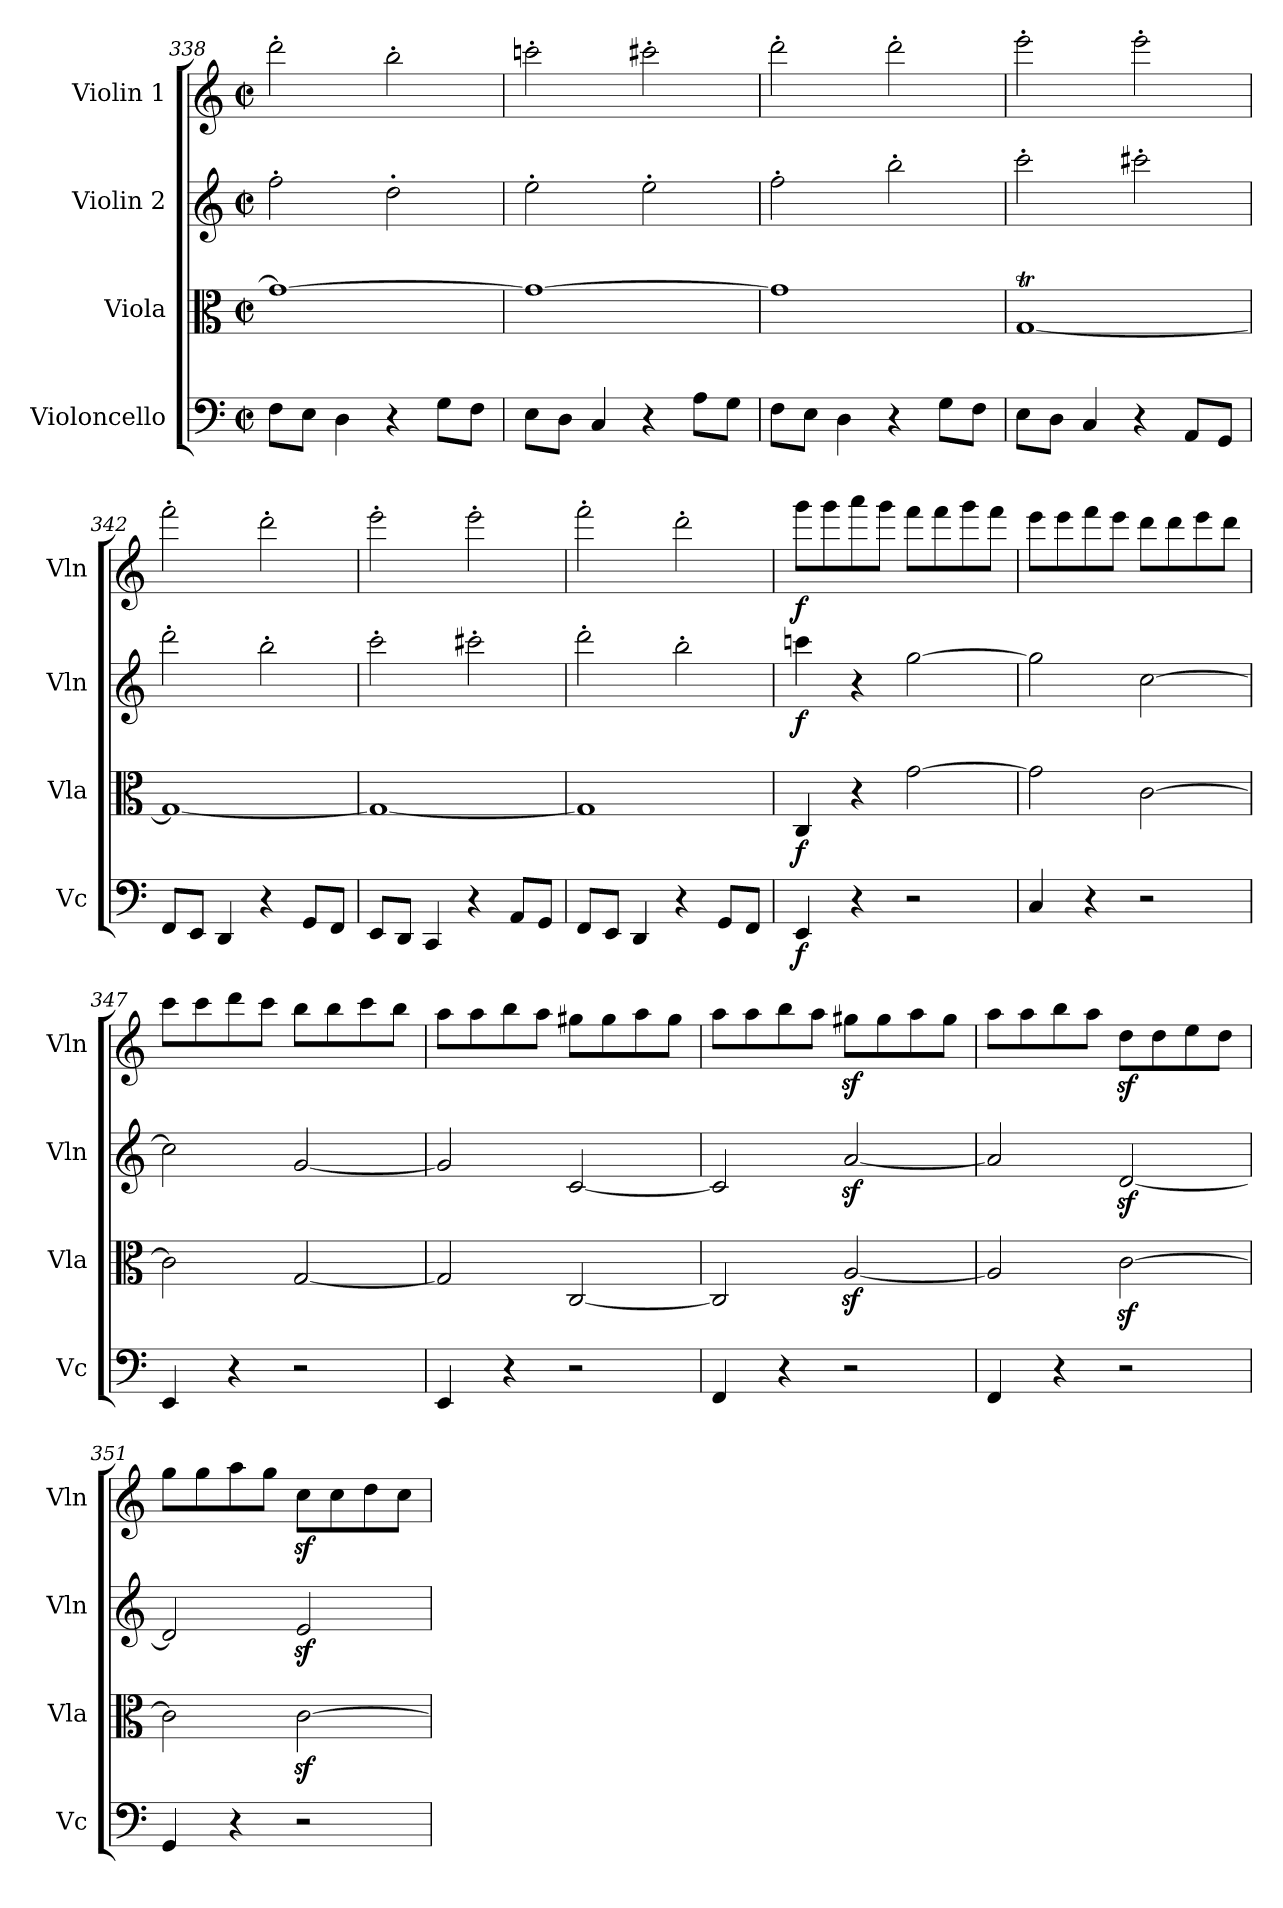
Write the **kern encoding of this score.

**kern	**dynam	**kern	**dynam	**kern	**dynam	**kern	**dynam
*part4	*part4	*part3	*part3	*part2	*part2	*part1	*part1
*staff4	*staff4	*staff3	*staff3	*staff2	*staff2	*staff1	*staff1
*I"Violoncello	*	*I"Viola	*	*I"Violin 2	*	*I"Violin 1	*
*I'Vc	*	*I'Vla	*	*I'Vln	*	*I'Vln	*
*clefF4	*	*clefC3	*	*clefG2	*	*clefG2	*
*k[]	*	*k[]	*	*k[]	*	*k[]	*
*M2/2	*	*M2/2	*	*M2/2	*	*M2/2	*
*met(c|)	*	*met(c|)	*	*met(c|)	*	*met(c|)	*
=338	=338	=338	=338	=338	=338	=338	=338
8F\L	.	1g_	.	2ff'\	.	2ddd'\	.
8E\J	.	.	.	.	.	.	.
4D\	.	.	.	.	.	.	.
4r	.	.	.	2dd'\	.	2bb'\	.
8G\L	.	.	.	.	.	.	.
8F\J	.	.	.	.	.	.	.
=339	=339	=339	=339	=339	=339	=339	=339
8E\L	.	1g_	.	2ee'\	.	2cccn'\	.
8D\J	.	.	.	.	.	.	.
4C/	.	.	.	.	.	.	.
4r	.	.	.	2ee'\	.	2ccc#X'\	.
8A\L	.	.	.	.	.	.	.
8G\J	.	.	.	.	.	.	.
=340	=340	=340	=340	=340	=340	=340	=340
8F\L	.	1g]	.	2ff'\	.	2ddd'\	.
8E\J	.	.	.	.	.	.	.
4D\	.	.	.	.	.	.	.
4r	.	.	.	2bb'\	.	2ddd'\	.
8G\L	.	.	.	.	.	.	.
8F\J	.	.	.	.	.	.	.
=341	=341	=341	=341	=341	=341	=341	=341
8E\L	.	[1GT	.	2ccc'\	.	2eee'\	.
8D\J	.	.	.	.	.	.	.
4C/	.	.	.	.	.	.	.
4r	.	.	.	2ccc#X'\	.	2eee'\	.
8AA/L	.	.	.	.	.	.	.
8GG/J	.	.	.	.	.	.	.
=342	=342	=342	=342	=342	=342	=342	=342
8FF/L	.	1G_	.	2ddd'\	.	2fff'\	.
8EE/J	.	.	.	.	.	.	.
4DD/	.	.	.	.	.	.	.
4r	.	.	.	2bb'\	.	2ddd'\	.
8GG/L	.	.	.	.	.	.	.
8FF/J	.	.	.	.	.	.	.
!!LO:LB:g=z
=343	=343	=343	=343	=343	=343	=343	=343
8EE/L	.	1G_	.	2ccc'\	.	2eee'\	.
8DD/J	.	.	.	.	.	.	.
4CC/	.	.	.	.	.	.	.
4r	.	.	.	2ccc#X'\	.	2eee'\	.
8AA/L	.	.	.	.	.	.	.
8GG/J	.	.	.	.	.	.	.
!!LO:LB:g=z
=344	=344	=344	=344	=344	=344	=344	=344
8FF/L	.	1GTTT]	.	2ddd'\	.	2fff'\	.
8EE/J	.	.	.	.	.	.	.
4DD/	.	.	.	.	.	.	.
4r	.	.	.	2bb'\	.	2ddd'\	.
8GG/L	.	.	.	.	.	.	.
8FF/J	.	.	.	.	.	.	.
=345	=345	=345	=345	=345	=345	=345	=345
!	!LO:DY:b	!	!LO:DY:b	!	!LO:DY:b	!	!LO:DY:b
4EE/	f	4C/	f	4cccn\	f	8ggg\L	f
.	.	.	.	.	.	8ggg\	.
4r	.	4r	.	4r	.	8aaa\	.
.	.	.	.	.	.	8ggg\J	.
2r	.	[2g\	.	[>2gg\	.	8fff\L	.
.	.	.	.	.	.	8fff\	.
.	.	.	.	.	.	8ggg\	.
.	.	.	.	.	.	8fff\J	.
=346	=346	=346	=346	=346	=346	=346	=346
4C/	.	2g\]	.	2gg\]	.	8eee\L	.
.	.	.	.	.	.	8eee\	.
4r	.	.	.	.	.	8fff\	.
.	.	.	.	.	.	8eee\J	.
2r	.	[2c\	.	[>2cc\	.	8ddd\L	.
.	.	.	.	.	.	8ddd\	.
.	.	.	.	.	.	8eee\	.
.	.	.	.	.	.	8ddd\J	.
=347	=347	=347	=347	=347	=347	=347	=347
4EE/	.	2c\]	.	2cc\]	.	8ccc\L	.
.	.	.	.	.	.	8ccc\	.
4r	.	.	.	.	.	8ddd\	.
.	.	.	.	.	.	8ccc\J	.
2r	.	[2G/	.	[<2g/	.	8bb\L	.
.	.	.	.	.	.	8bb\	.
.	.	.	.	.	.	8ccc\	.
.	.	.	.	.	.	8bb\J	.
=348	=348	=348	=348	=348	=348	=348	=348
4EE/	.	2G/]	.	2g/]	.	8aa\L	.
.	.	.	.	.	.	8aa\	.
4r	.	.	.	.	.	8bb\	.
.	.	.	.	.	.	8aa\J	.
2r	.	[2C/	.	[<2c/	.	8gg#X\L	.
.	.	.	.	.	.	8gg#\	.
.	.	.	.	.	.	8aa\	.
.	.	.	.	.	.	8gg#\J	.
=349	=349	=349	=349	=349	=349	=349	=349
4FF/	.	2C/]	.	2c/]	.	8aa\L	.
.	.	.	.	.	.	8aa\	.
4r	.	.	.	.	.	8bb\	.
.	.	.	.	.	.	8aa\J	.
2r	.	[2Az</	.	[<2az</	.	8gg#Xz<\L	.
.	.	.	.	.	.	8gg#\	.
.	.	.	.	.	.	8aa\	.
.	.	.	.	.	.	8gg#\J	.
!!LO:LB:g=z
=350	=350	=350	=350	=350	=350	=350	=350
4FF/	.	2A/]	.	2a/]	.	8aa\L	.
.	.	.	.	.	.	8aa\	.
4r	.	.	.	.	.	8bb\	.
.	.	.	.	.	.	8aa\J	.
2r	.	[2cz<\	.	[<2dz</	.	8ddz<\L	.
.	.	.	.	.	.	8dd\	.
.	.	.	.	.	.	8ee\	.
.	.	.	.	.	.	8dd\J	.
=351	=351	=351	=351	=351	=351	=351	=351
4GG/	.	2c\]	.	2d/]	.	8gg\L	.
.	.	.	.	.	.	8gg\	.
4r	.	.	.	.	.	8aa\	.
.	.	.	.	.	.	8gg\J	.
2r	.	[2cz<\	.	2ez</	.	8ccz<\L	.
.	.	.	.	.	.	8cc\	.
.	.	.	.	.	.	8dd\	.
.	.	.	.	.	.	8cc\J	.
=	=	=	=	=	=	=	=
*-	*-	*-	*-	*-	*-	*-	*-
